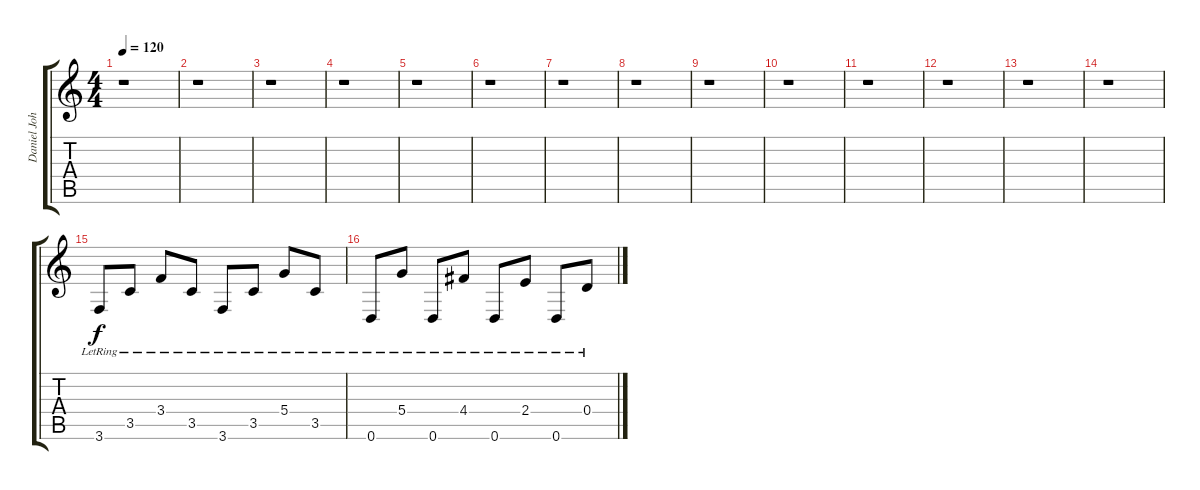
\track ("Daniel Johns clean" "Daniel Joh") {instrument acousticguitarsteel}
\staff {score tabs}
\tuning (E4 B3 G3 D3 A2 D2) {hide}
\ts (4 4)
\tempo 120
\clef g2
\ks c
r.1{dy f} |
r.1 |
r.1 |
r.1 |
r.1 |
r.1 |
r.1 |
r.1 |
r.1 |
r.1 |
r.1 |
r.1 |
r.1 |
r.1 |
3.6{lr}.8 3.5{lr}.8 3.4{lr}.8 3.5{lr}.8 3.6{lr}.8 3.5{lr}.8 5.4{lr}.8 3.5{lr}.8 |
0.6{lr}.8 5.4{lr}.8 0.6{lr}.8 4.4{lr}.8 0.6{lr}.8 2.4{lr}.8 0.6{lr}.8 0.4{lr}.8
